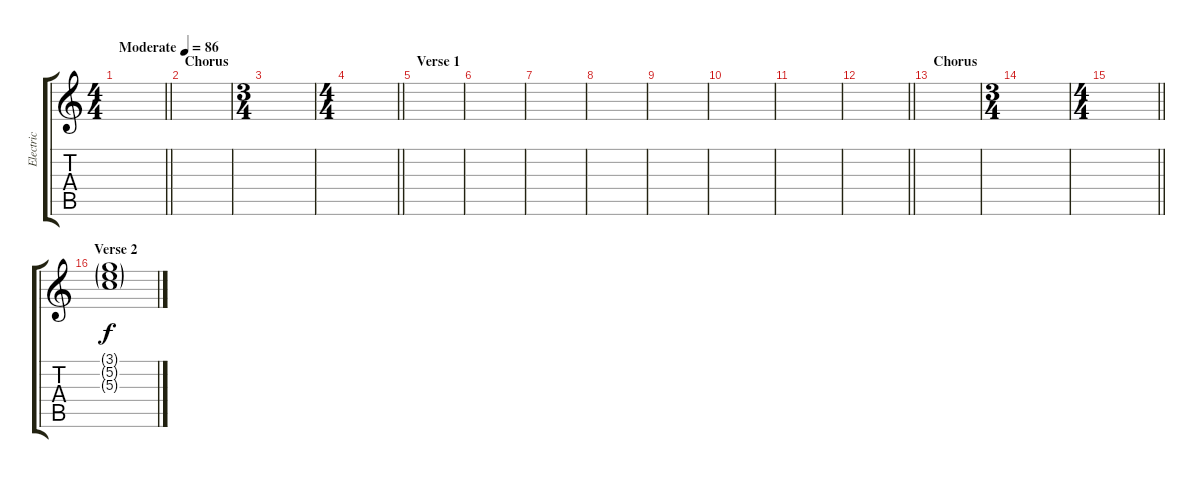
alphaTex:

\track ("Electric" "Electric") {instrument overdrivenguitar}
\staff {score tabs}
\tuning (E4 B3 G3 D3 A2 E2) {hide}
\ts (4 4)
\tempo (86 "Moderate")
\clef g2
\barLineRight lightlight
\ks c
|
\section ("" "Chorus")
|
\ts (3 4)
|
\ts (4 4)
\barLineRight lightlight
|
\section ("" "Verse 1")
|
|
|
|
|
|
|
\barLineRight lightlight
|
\section ("" "Chorus")
|
\ts (3 4)
|
\ts (4 4)
\barLineRight lightlight
|
\section ("" "Verse 2")
(3.1{g} 5.2{g} 5.3{g}).1
